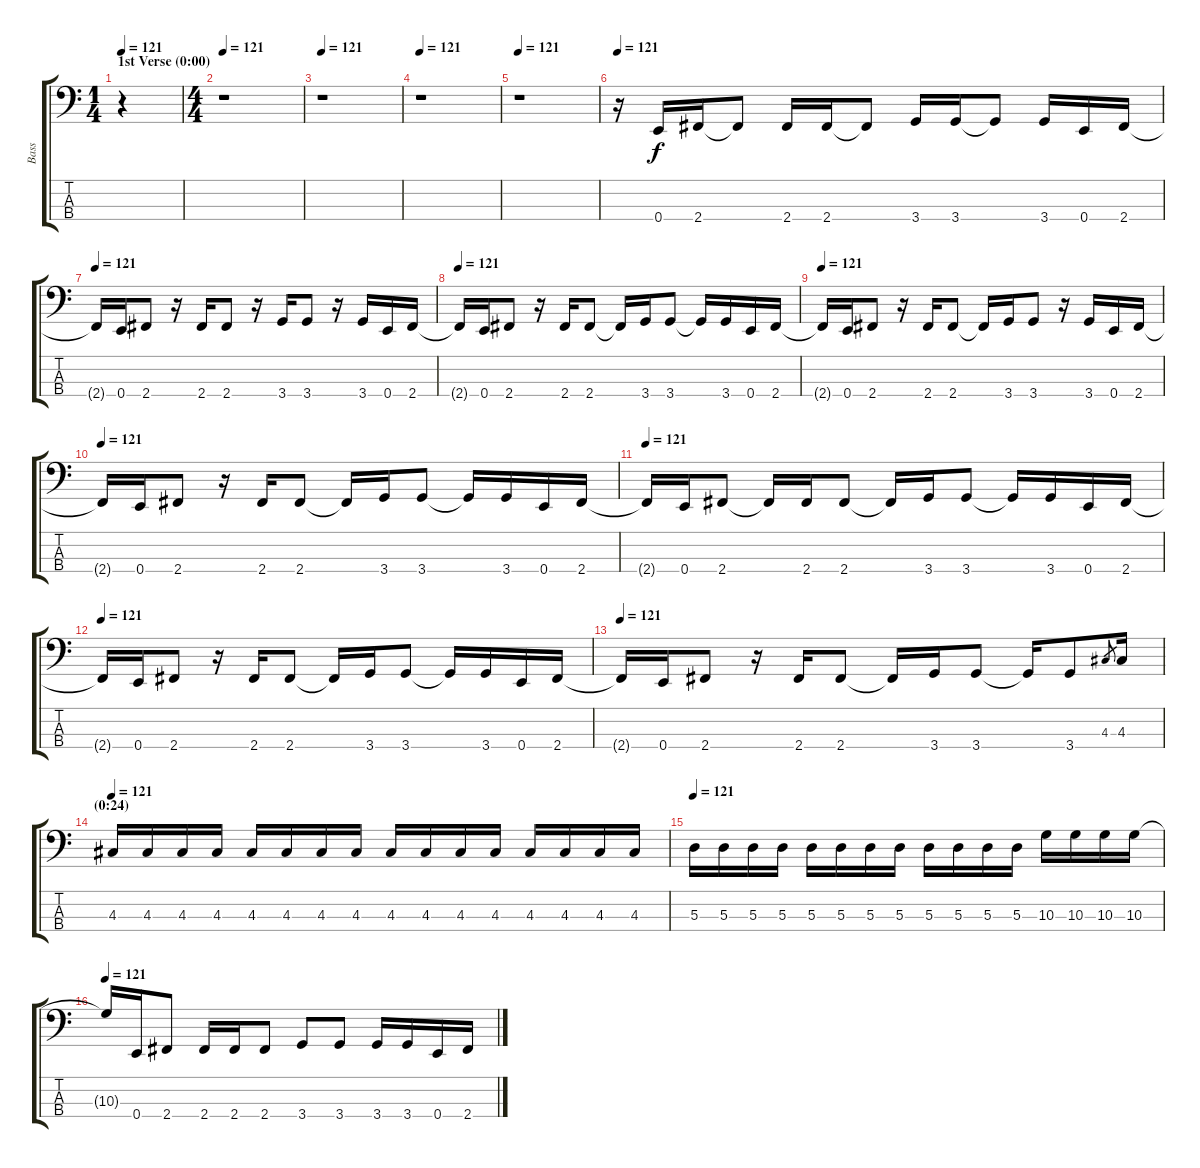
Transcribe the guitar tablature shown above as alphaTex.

\track ("Bass" "Bass") {instrument electricbassfinger}
\staff {score tabs}
\tuning (G2 D2 A1 E1) {hide}
\ts (1 4)
\section ("" "1st Verse (0:00)")
\tempo 121
\clef f4
\ks c
r.4{dy f instrument electricbassfinger} |
\ts (4 4)
\tempo 121
r.1 |
\tempo 121
r.1 |
\tempo 121
r.1 |
\tempo 121
r.1 |
\tempo 121
r.16 0.4.16 2.4.16 2.4{t}.8 2.4.16 2.4.16 2.4{t}.8 3.4.16 3.4.16 3.4{t}.8 3.4.16 0.4.16 2.4.16 |
\tempo 121
2.4{t}.16 0.4.16 2.4.8 r.16 2.4.16 2.4.8 r.16 3.4.16 3.4.8 r.16 3.4.16 0.4.16 2.4.16 |
\tempo 121
2.4{t}.16 0.4.16 2.4.8 r.16 2.4.16 2.4.8 2.4{t}.16 3.4.16 3.4.8 3.4{t}.16 3.4.16 0.4.16 2.4.16 |
\tempo 121
2.4{t}.16 0.4.16 2.4.8 r.16 2.4.16 2.4.8 2.4{t}.16 3.4.16 3.4.8 r.16 3.4.16 0.4.16 2.4.16 |
\tempo 121
2.4{t}.16 0.4.16 2.4.8 r.16 2.4.16 2.4.8 2.4{t}.16 3.4.16 3.4.8 3.4{t}.16 3.4.16 0.4.16 2.4.16 |
\tempo 121
2.4{t}.16 0.4.16 2.4.8 2.4{t}.16 2.4.16 2.4.8 2.4{t}.16 3.4.16 3.4.8 3.4{t}.16 3.4.16 0.4.16 2.4.16 |
\tempo 121
2.4{t}.16 0.4.16 2.4.8 r.16 2.4.16 2.4.8 2.4{t}.16 3.4.16 3.4.8 3.4{t}.16 3.4.16 0.4.16 2.4.16 |
\tempo 121
2.4{t}.16 0.4.16 2.4.8 r.16 2.4.16 2.4.8 2.4{t}.16 3.4.16 3.4.8 3.4{t}.16 3.4.8 4.3.8{gr} 4.3.16 |
\section ("" "(0:24)")
\tempo 121
4.3.16 4.3.16 4.3.16 4.3.16 4.3.16 4.3.16 4.3.16 4.3.16 4.3.16 4.3.16 4.3.16 4.3.16 4.3.16 4.3.16 4.3.16 4.3.16 |
\tempo 121
5.3.16 5.3.16 5.3.16 5.3.16 5.3.16 5.3.16 5.3.16 5.3.16 5.3.16 5.3.16 5.3.16 5.3.16 10.3.16 10.3.16 10.3.16 10.3.16 |
\tempo 121
10.3{t}.16 0.4.16 2.4.8 2.4.16 2.4.16 2.4.8 3.4.8 3.4.8 3.4.16 3.4.16 0.4.16 2.4.16
